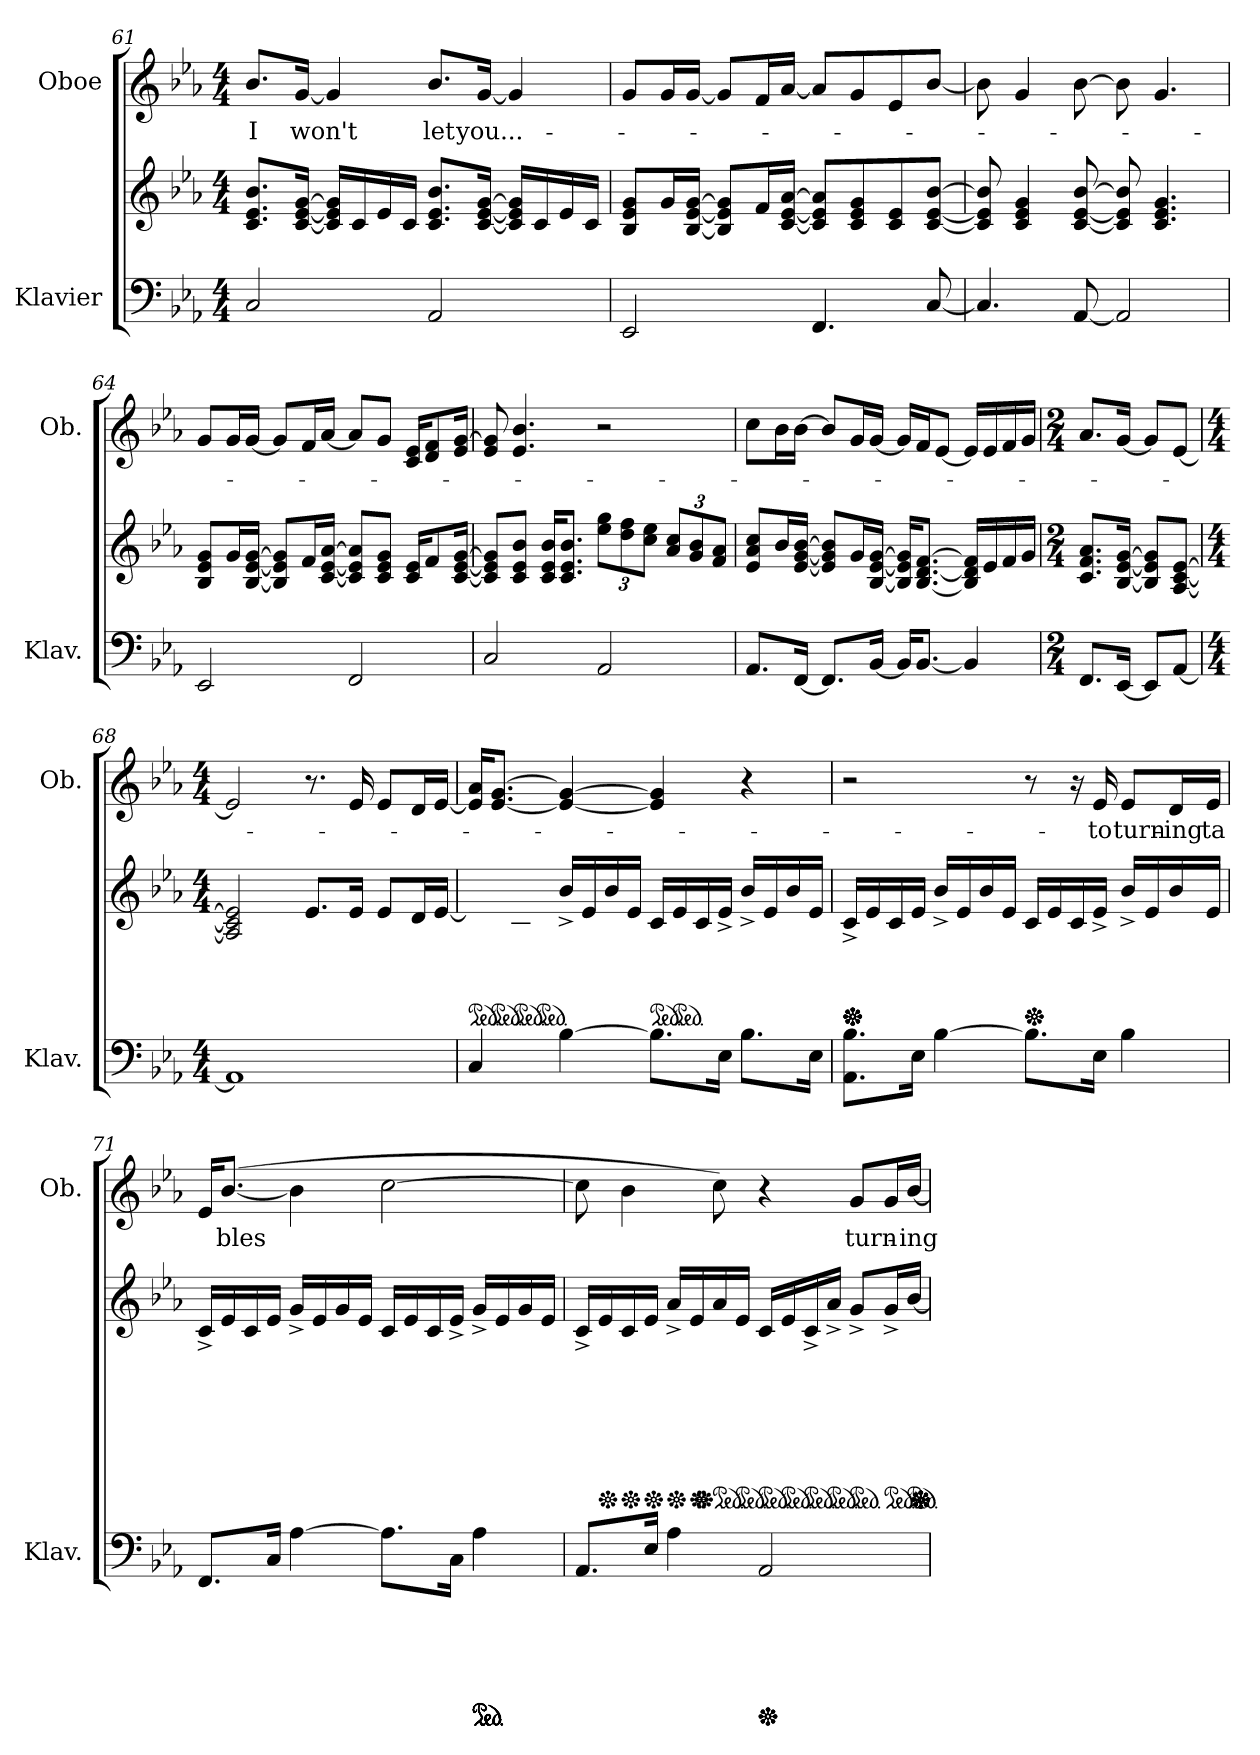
**kern	**kern	**dynam	**kern	**text
*part2	*part2	*part2	*part1	*part1
*staff3	*staff2	*staff2/3	*staff1	*staff1
*I"Klavier	*	*	*I"Oboe	*
*I'Klav.	*	*	*I'Ob.	*
!!LO:LB:g=z
*clefF4	*clefG2	*	*clefG2	*
*k[b-e-a-]	*k[b-e-a-]	*	*k[b-e-a-]	*
*M4/4	*M4/4	*	*M4/4	*
=61	=61	=61	=61	=61
2C/	8.c/ 8.e-/ 8.b-/L	.	8.b-/L	I
.	[16c/ [16e-/ [16g/Jk	.	[16g/Jk	won't
.	16c/] 16e-/] 16g/]LL	.	4g/]	.
.	16c/	.	.	.
.	16e-/	.	.	.
.	16c/JJ	.	.	.
2AA-/	8.c/ 8.e-/ 8.b-/L	.	8.b-/L	let
.	[16c/ [16e-/ [16g/Jk	.	[16g/Jk	you...-
.	16c/] 16e-/] 16g/]LL	.	4g/]	.
.	16c/	.	.	.
.	16e-/	.	.	.
.	16c/JJ	.	.	.
=62	=62	=62	=62	=62
2EE-/	8B-/ 8e-/ 8g/L	.	8g/L	.
.	16g/L	.	16g/L	.
.	[16B-/ [16e-/ [16g/JJ	.	[16g/JJ	.
.	8B-/] 8e-/] 8g/]L	.	8g/L]	.
.	16f/L	.	16f/L	.
.	[16c/ [16e-/ [16a-/JJ	.	[16a-/JJ	.
4.FF/	8c/] 8e-/] 8a-/]L	.	8a-/L]	.
.	8c/ 8e-/ 8g/	.	8g/	.
.	8c/ 8e-/	.	8e-/	.
[8C/	[8c/ [8e-/ [8b-/J	.	[8b-/J	.
!!LO:LB:g=z
=63	=63	=63	=63	=63
4.C/]	8c/] 8e-/] 8b-/]	.	8b-\]	.
.	4c/ 4e-/ 4g/	.	4g/	.
[8AA-/	[8c/ [8e-/ [8b-/	.	[8b-\	.
2AA-/]	8c/] 8e-/] 8b-/]	.	8b-\]	.
.	4.c/ 4.e-/ 4.g/	.	4.g/	.
=64	=64	=64	=64	=64
2EE-/	8B-/ 8e-/ 8g/L	.	8g/L	.
.	16g/L	.	16g/L	.
.	[16B-/ [16e-/ [16g/JJ	.	[16g/JJ	.
.	8B-/] 8e-/] 8g/]L	.	8g/L]	.
.	16f/L	.	16f/L	.
.	[16c/ [16e-/ [16a-/JJ	.	[16a-/JJ	.
2FF/	8c/] 8e-/] 8a-/]L	.	8a-/L]	.
.	8c/ 8e-/ 8g/J	.	8g/J	.
.	16c/ 16e-/KL	.	16c/ 16e-/KL	.
.	8f/	.	8d/ 8f/	.
.	[16c/ [16e-/ [16g/Jk	.	16e-/ [16g/Jk	.
=65	=65	=65	=65	=65
2C/	8c/] 8e-/] 8g/]L	.	8e-/ 8g/]	.
.	8c/ 8e-/ 8b-/J	.	4.e-/ 4.b-/	.
.	16c/ 16e-/ 16b-/KL	.	.	.
.	8.c/ 8.e-/ 8.b-/J	.	.	.
*	*Xbrackettup	*	*	*
2AA-/	12ee-\ 12gg\L	.	2r	.
.	12dd\ 12ff\	.	.	.
.	12cc\ 12ee-\J	.	.	.
.	12a-/ 12cc/L	.	.	.
.	12g/ 12b-/	.	.	.
.	12f/ 12a-/J	.	.	.
!!LO:LB:g=z
=66	=66	=66	=66	=66
8.AA-/L	8e-/ 8a-/ 8cc/L	.	8cc\L	.
.	16b-/L	.	16b-\L	.
[16FF/Jk	[16e-/ [16g/ [16b-/JJ	.	[16b-\JJ	.
8.FF/L]	8e-/] 8g/] 8b-/]L	.	8b-/L]	.
.	16g/L	.	16g/L	.
[16BB-/Jk	[16B-/ [16e-/ [16g/JJ	.	[16g/JJ	.
16BB-/KL]	16B-/] 16e-/] 16g/]KL	.	16g/LL]	.
[8.BB-/J	[8.B-/ [8.d/ [8.f/J	.	16f/J	.
.	.	.	[8e-/J	.
4BB-/]	16B-/] 16d/] 16f/]LL	.	16e-/LL]	.
.	16e-/	.	16e-/	.
.	16f/	.	16f/	.
.	16g/JJ	.	16g/JJ	.
=67	=67	=67	=67	=67
*M2/4	*M2/4	*	*M2/4	*
8.FF/L	8.c/ 8.f/ 8.a-/L	.	8.a-/L	.
[16EE-/Jk	[16B-/ [16e-/ [16g/Jk	.	[16g/Jk	.
8EE-/L]	8B-/] 8e-/] 8g/]L	.	8g/L]	.
[8AA-/J	[8A-/ [8c/ [8e-/J	.	[8e-/J	.
=68	=68	=68	=68	=68
*M4/4	*M4/4	*	*M4/4	*
1AA-]	2A-/] 2c/] 2e-/]	.	2e-/]	.
.	8.e-/L	.	8.r	.
.	16e-/Jk	.	16e-/	.
.	8e-/L	.	8e-/L	.
.	16d/L	.	16d/L	.
.	[16e-/JJ	.	[16e-/JJ	.
!!LO:PB:g=z
=69	=69	=69	=69	=69
*	*ped	*	*	*
!	!	!LO:DY:b	!	!
!	!	!LO:DY:n=1:b	!	!
!	!	!LO:DY:n=2:b	!	!
!	!	!LO:DY:n=3:b	!	!
4C/	16e-^/LLyy]	mp mp mp mp	16e-/] 16a-/KL	.
*	*ped	*	*	*
.	16e-/	.	[8.e-/ [8.g/J	.
*	*ped	*	*	*
.	16c/	.	.	.
*	*ped	*	*	*
.	16e-/JJ	.	.	.
[4B-\	16b-^/LL	.	4e-/_ 4g/_	.
.	16e-/	.	.	.
.	16b-/	.	.	.
.	16e-/JJ	.	.	.
*	*ped	*	*	*
!	!	!LO:DY:n=4:b	!	!
!	!	!LO:DY:n=5:b	!	!
8.B-\L]	16c/LL	mp mp	4e-/] 4g/]	.
*	*ped	*	*	*
.	16e-/	.	.	.
.	16c/	.	.	.
16E-\Jk	16e-^/JJ	.	.	.
8.B-\L	16b-^/LL	.	4r	.
.	16e-/	.	.	.
.	16b-/	.	.	.
16E-\Jk	16e-/JJ	.	.	.
=70	=70	=70	=70	=70
*	*Xped	*	*	*
*	*Xped	*	*	*
*	*Xped	*	*	*
*	*Xped	*	*	*
8.AA-\ 8.B-\L	16c^/LL	.	2r	.
.	16e-/	.	.	.
.	16c/	.	.	.
16E-\Jk	16e-/JJ	.	.	.
[4B-\	16b-^/LL	.	.	.
.	16e-/	.	.	.
.	16b-/	.	.	.
.	16e-/JJ	.	.	.
*	*Xped	*	*	*
*	*Xped	*	*	*
8.B-\L]	16c/LL	.	8r	.
.	16e-/	.	.	.
.	16c/	.	16r	.
16E-\Jk	16e-^/JJ	.	16e-/	to
4B-\	16b-^/LL	.	8e-/L	turn-
.	16e-/	.	.	.
.	16b-/	.	16d/L	-ing
.	16e-/JJ	.	16e-/JJ	-ta
!!LO:LB:g=z
=71	=71	=71	=71	=71
8.FF/L	16c^/LL	.	16e-/KL	.
.	16e-/	.	([8.b-/J	bles
.	16c/	.	.	.
16C/Jk	16e-/JJ	.	.	.
[4A-\	16g^/LL	.	4b-\]	.
.	16e-/	.	.	.
.	16g/	.	.	.
.	16e-/JJ	.	.	.
8.A-\L]	16c/LL	.	[2cc\	.
.	16e-/	.	.	.
.	16c/	.	.	.
16C\Jk	16e-^/JJ	.	.	.
*ped	*	*	*	*
*ped	*	*	*	*
*ped	*	*	*	*
*ped	*	*	*	*
*ped	*	*	*	*
*ped	*	*	*	*
4A-\	16g^/LL	.	.	.
.	16e-/	.	.	.
.	16g/	.	.	.
.	16e-/JJ	.	.	.
=72	=72	=72	=72	=72
8.AA-/L	16c^/LL	.	8cc\]	.
*	*Xped	*	*	*
.	16e-/	.	.	.
*	*Xped	*	*	*
.	16c/	.	4b-\	.
*	*Xped	*	*	*
16E-/Jk	16e-/JJ	.	.	.
*	*Xped	*	*	*
4A-\	16a-^/LL	.	.	.
*	*Xped	*	*	*
.	16e-/	.	.	.
*	*Xped	*	*	*
*	*ped	*	*	*
.	16a-/	.	8cc\)	.
*	*ped	*	*	*
.	16e-/JJ	.	.	.
*Xped	*	*	*	*
*Xped	*	*	*	*
*Xped	*	*	*	*
*	*ped	*	*	*
2AA-/	16c/LL	.	4r	.
*	*ped	*	*	*
.	16e-/	.	.	.
*	*ped	*	*	*
.	16c^/	.	.	.
*	*ped	*	*	*
.	16a-^/JJ	.	.	.
*	*ped	*	*	*
.	8g^/L	.	8g/L	turn-
*	*ped	*	*	*
.	16g^/L	.	16g/L	.
*	*ped	*	*	*
.	[16b-/JJ	.	[16b-/JJ	-ing
*	*Xped	*	*	*
*	*Xped	*	*	*
*	*Xped	*	*	*
*	*Xped	*	*	*
*	*Xped	*	*	*
*	*Xped	*	*	*
=	=	=	=	=
*-	*-	*-	*-	*-
